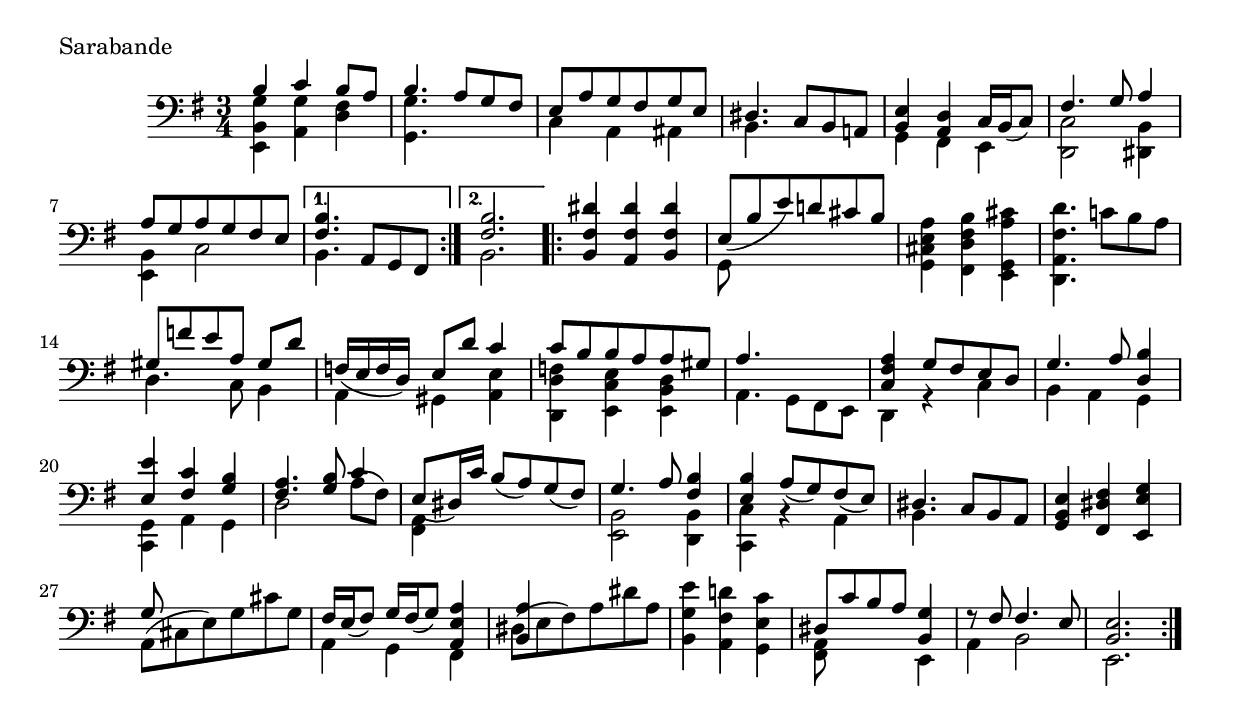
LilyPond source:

\version "2.24.3"

% Movement 5, Sarabande 
\version "2.24.3"

% Notes:
% Measure 30: the c' and e' of the first chord are according to Werner Icking's edition quarters, not eighths 

vA =  { 
  \stemUp
  fis''4  g''  fis''8  e''8  |
  % 2
  fis''4.   e''8[  d''8  cis''8]  |
  % 3
  b'8  e''8  d''8  cis''8  d''8  b'8  |
  % 4
  ais'4.   g'8[  fis'8  e'!8]  |
  % 5
  \stemDown
  d'4  cis'4  b4  |
  % 6
  <g' a>2  <fis' ais>4  |
  % 7
  <b fis'>4 g'2
  % 8, prima volta
  fis'4. s8*3
  % 8, seconda volta
  fis'2.

  % 9
  s2.
  % 10
  d'8 s8*5 | s2.*2 |
  % 13
  a'4.  g'8  fis'4  |
  % 14
  e'4  dis'4  <b' e'>  |
  % 15
  <c'' a' a>4  <b' g' b>  <a' fis' b>  |
  % 16
  e'4.   d'8[  cis'8  b8]  |
  % 17
  a4  r4  g'4  |
  % 18
  fis'4  e'4  d'4  |
  % 19
  <d' g>4  e'4  d'4  |
  % 20
  a'2  e''8(   cis''8)  |
  % 21
  <e' cis'>4  s2  |
  % 22
  <fis' b>2  <fis' a>4  |
  % 23
  <g' g>4  r4  e'4  |
  % 24
  fis'4.  s8*3 | s2. |
  % 26
  e'8( gis'8   b'8)  d''8  gis''8  d''8  |  
  % 27
  e'4  d'4  cis'4  |
  % 28
  \stemDown
   ais'8[( b'8   cis''8)  e''8  ais''8  e''8]  |
  \stemNeutral
  % 29
  <b'' d'' fis'>4  <a''! cis'' e'>  <g'' b' d'> |
  % 30
  \stemUp
   ais'8[  g''8  fis''8  e''8] <d'' fis'>4  |
  % 31
  r8  cis''8  cis''4.  b'8  |
  % 32
  <b' fis'>2.  
} 

vB =  {
  \stemDown
  <d'' fis' b>4  <d'' e'>  <cis'' a'>  |
  % 2
  <d'' d'>4. s8*3 |
  % 3
  g'4 e' eis' |
  % 4
  fis'4. s8*3 |
  % 5
  \stemUp
  <b' fis'>4  <a' e'>  g'16  fis'16(   g'8) |
  % 6
  cis''4.  d''8  e''4  |
  % 7
  e''8  d''8  e''8  d''8  cis''8  b'8  |
  % 8, prima volta
  <fis'' cis''>4.  e'8[  d'8  cis'8]
  % 8, seconda volta
  <fis'' cis''>2.
  % 9
  \stemUp
  < ais'' cis'' fis'>4 <ais'' cis'' e'> <ais'' cis'' fis'> |
  % 10
  \stemUp
  b'8(  fis''8   b''8)  a''!8  gis''8  fis''8  |
  % 11
  \stemNeutral
  <e'' b' gis' d'>4  <fis'' cis'' a' cis'>  <gis'' e'' d' b>4 |
  % 12
  <a'' cis'' e' a>4.   g''!8[  fis''8  e''8]  |
  % 13
  \stemUp
   dis''8[  c'''8  b''8  e''8]   dis''8[  a''8]  |
  % 14
  c''16(  b'16  c''16   a'16)  b'8  a''8  g''4  |
  % 15
  g''8  fis''8  fis''8  e''8  e''8  dis''8  |
  % 16
  e''4.  s8*3  |
  % 17
  <e'' cis'' g'>4  d''8  cis''8  b'8  a'8  |
  % 18
  d''4.  e''8  <fis'' a'>4 |
  % 19
  <b'' b'>4  <g'' cis''> <fis'' d''>  |
  % 20
  <e'' cis''>4.  <fis'' d''>8  g''4  |
  % 21
  b'8(   ais'16)  g''16  fis''8(   e''8)  d''8(   cis''8)  |
  % 22
  d''4.  e''8  <fis'' cis''>4  |
  % 23
  <fis'' b'>4  e''8(   d''8)  cis''8(   b'8)  |
  % 24
  ais'4.   g'8[  fis'8  e'8]  |
  % 25
  <b' fis' d'>4 <cis'' ais' cis'>4  <d'' b' b>  |
  % 26
  d''8 s8*5
  % 27
   cis''16[ b'16(  cis''8)]  d''16[ cis''16(  d''8)] <e'' b' e'>4 |
  % 28
  \stemUp <e'' fis'>4 s2 | s2. |
  \stemDown
  % 30
  <e' cis'>8 s8*3 b4  |
  % 31
  e'4  fis'2  |
  % 32
  b2.
} 

vStaff = \context Staff <<
  \context Voice=A \vA
  \context Voice=B \vB
>>


vCelloGlobal =   {
  \clef "bass"
  \key g\major
  \time 3/4
  \repeat "volta" 2 {
    s2.*7 |
  }
  \alternative {
    { s2. }
    { s2. }
  }
  \repeat "volta" 2 {
    s2.*24
  }
}

vCelloScripts =  {
}

vCelloStaff =  \context Staff <<
   \transpose c' f, \vStaff
  \vCelloGlobal
  \vCelloScripts
>>

\score {
  \vCelloStaff
  \layout { }
  
  \midi {
    \tempo 4 = 55
    }


  \header {
    piece = "Sarabande"
    opus = ""
  }
}

